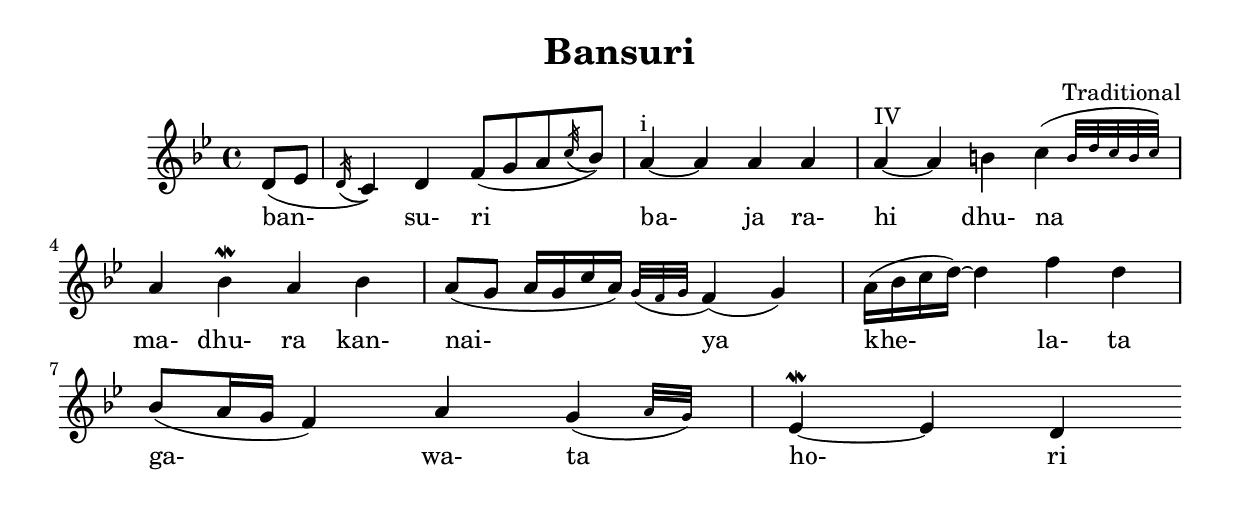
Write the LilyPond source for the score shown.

#(ly:set-option 'midi-extension "mid")
\version "2.12.3"
\include "english.ly"
\header{ title = "Bansuri" composer = "Traditional" }
\include "english.ly"
%{
Rag:Bhairavi
Tal:Tintal
Title:Bansuri
Author:Traditional
Source:AAK
Mode: phrygian
Filename: bansuri.sargam
Time: 4/4
Key: D


          
                               i            IV         . 
         3S             n      +            2         DSnDn
1)|: (Sr | n) S   (gm <P d)> | P - P  P   | P - D    n     |
           .
      ban-    su-  ri          ba- ja ra-   hi  dhu- na

  0  ~                 3           mgm        +  .     *  *   
| P  d   P    d    |  (Pm   PmnP)    (g m) | (PdnS) -- g  S |
  ma-dhu-ra   kan-     nai-           ya      khe-     la-ta

   2               0     
                Pm ~
| (d-Pm  g) P  m | r - S :|
   ga-      wa-ta  ho- ri
  
%}
melody = {
\clef treble
\key c \phrygian
\time 4/4
\autoBeamOn  
\partial 4*1  \bar "|:"  c'8( df'8 \bar "|"  \acciaccatura {c'32}bf4) c'4 ef'8( f'8 g'8 \acciaccatura {bf'32}af'8) \bar "|"  g'4~^"i" g'4 g'4 g'4 \bar "|"  g'4~^"IV" g'4 a'4 \afterGrace bf'4( { a'32[ c''32 bf'32 a'32 bf'32]) } \bar "|"  \break
 \bar "|"  g'4 af'4\mordent g'4 af'4 \bar "|"  g'8( f'8 g'16 f'16 bf'16 g'16) \acciaccatura {f'32[ ef'32 f'32]}ef'4( f'4) \bar "|"  g'16( af'16 bf'16 c''16~) c''4 ef''4 c''4 \bar "|"  \break
 \bar "|"  af'8( g'16 f'16 ef'4) g'4 \afterGrace f'4( { g'32[ f'32]) } \bar "|"  \partial 4*3  df'4~\mordent df'4 c'4 \bar ":|"  \break

}

text = \lyricmode {
ban- su- ri ba- ja ra- hi dhu- na ma- dhu- ra kan- nai- ya khe- la- ta ga- wa- ta ho- ri
}

\score{
\transpose c' d'
<<
\new Voice = "one" {
  \melody
}
\new Lyrics \lyricsto "one" \text
>>
\layout { }
\midi { }
}